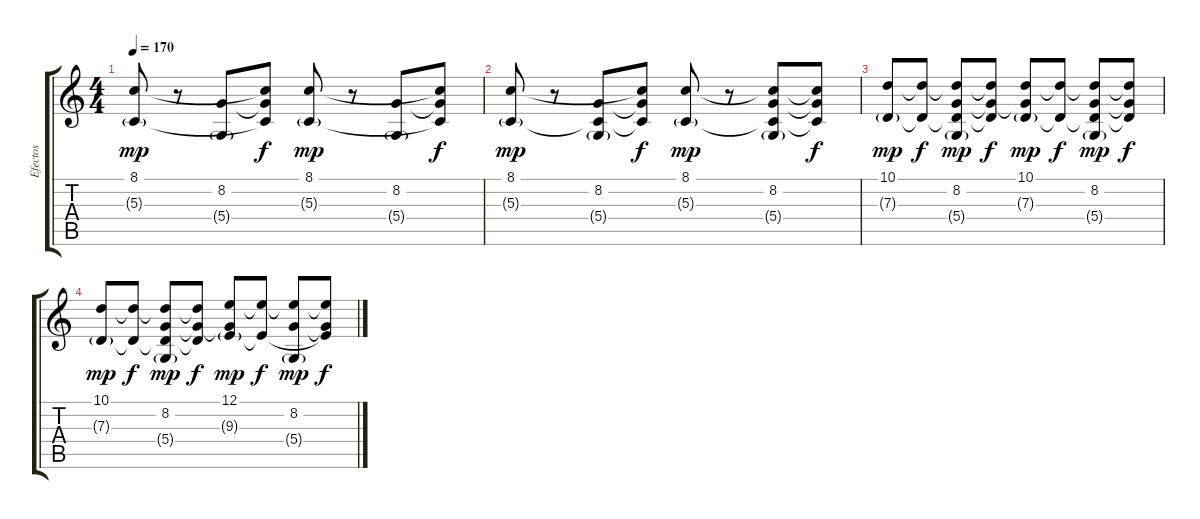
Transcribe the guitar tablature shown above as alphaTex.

\track ("Efectos" "Efectos") {instrument electricpiano2}
\staff {score tabs}
\tuning (E4 B3 G3 D3 A2 E2) {hide}
\ts (4 4)
\tempo 170
\clef g2
\ks c
(8.1 5.3{g}).8{dy mp} r.8 (8.2 5.4{g}).8 (8.1{t} 8.2{t} 5.3{t}).8{dy f} (8.1 5.3{g}).8{dy mp} r.8 (8.2 5.4{g}).8 (8.1{t} 8.2{t} 5.3{t}).8{dy f} |
(8.1 5.3{g}).8{dy mp} r.8 (8.2 5.3{t} 5.4{g}).8 (8.1{t} 8.2{t} 5.3{t}).8{dy f} (8.1 5.3{g}).8{dy mp} r.8 (8.1{t} 8.2 5.3{t} 5.4{g}).8 (8.1{t} 8.2{t} 5.3{t}).8{dy f} |
(10.1 7.3{g}).8{dy mp} (10.1{t} 7.3{t}).8{dy f} (10.1{t} 8.2 7.3{t} 5.4{g}).8{dy mp} (10.1{t} 8.2{t} 7.3{t}).8{dy f} (10.1 8.2{t} 7.3{g}).8{dy mp} (10.1{t} 7.3{t}).8{dy f} (10.1{t} 8.2 7.3{t} 5.4{g}).8{dy mp} (10.1{t} 8.2{t} 7.3{t}).8{dy f} |
(10.1 7.3{g}).8{dy mp} (10.1{t} 7.3{t}).8{dy f} (10.1{t} 8.2 7.3{t} 5.4{g}).8{dy mp} (10.1{t} 8.2{t} 7.3{t}).8{dy f} (12.1 8.2{t} 9.3{g}).8{dy mp} (12.1{t} 9.3{t}).8{dy f} (12.1{t} 8.2 5.4{g}).8{dy mp} (12.1{t} 8.2{t} 9.3{t}).8{dy f}
